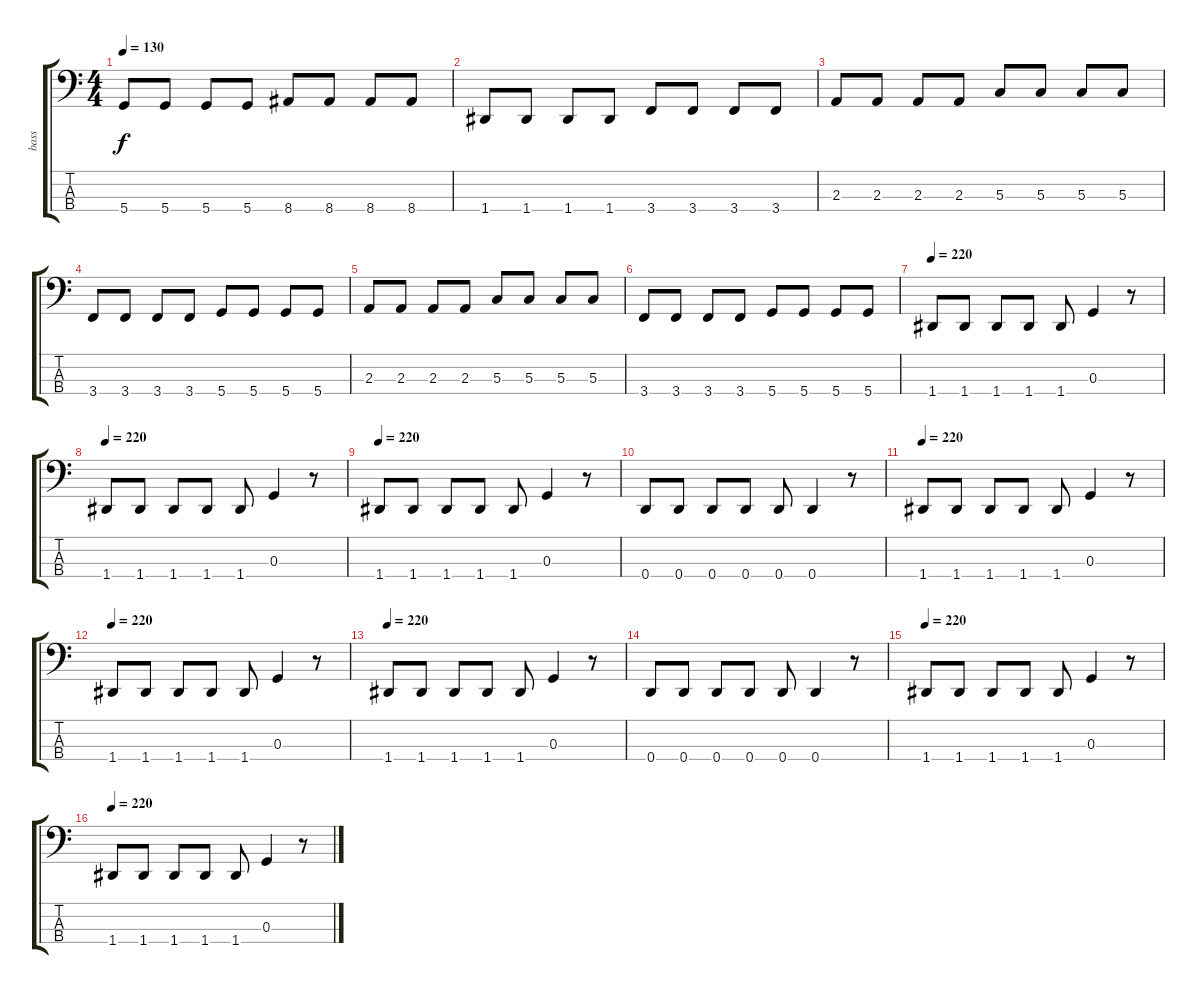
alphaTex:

\track ("bass" "bass") {instrument electricbasspick}
\staff {score tabs}
\tuning (F2 C2 G1 D1) {hide}
\ts (4 4)
\tempo 130
\clef f4
\ks c
5.4.8{dy f} 5.4.8 5.4.8 5.4.8 8.4.8 8.4.8 8.4.8 8.4.8 |
1.4.8 1.4.8 1.4.8 1.4.8 3.4.8 3.4.8 3.4.8 3.4.8 |
2.3.8 2.3.8 2.3.8 2.3.8 5.3.8 5.3.8 5.3.8 5.3.8 |
3.4.8 3.4.8 3.4.8 3.4.8 5.4.8 5.4.8 5.4.8 5.4.8 |
2.3.8 2.3.8 2.3.8 2.3.8 5.3.8 5.3.8 5.3.8 5.3.8 |
3.4.8 3.4.8 3.4.8 3.4.8 5.4.8 5.4.8 5.4.8 5.4.8 |
\tempo 220
1.4.8 1.4.8 1.4.8 1.4.8 1.4.8 0.3.4 r.8 |
\tempo 220
1.4.8 1.4.8 1.4.8 1.4.8 1.4.8 0.3.4 r.8 |
\tempo 220
1.4.8 1.4.8 1.4.8 1.4.8 1.4.8 0.3.4 r.8 |
0.4.8 0.4.8 0.4.8 0.4.8 0.4.8 0.4.4 r.8 |
\tempo 220
1.4.8 1.4.8 1.4.8 1.4.8 1.4.8 0.3.4 r.8 |
\tempo 220
1.4.8 1.4.8 1.4.8 1.4.8 1.4.8 0.3.4 r.8 |
\tempo 220
1.4.8 1.4.8 1.4.8 1.4.8 1.4.8 0.3.4 r.8 |
0.4.8 0.4.8 0.4.8 0.4.8 0.4.8 0.4.4 r.8 |
\tempo 220
1.4.8 1.4.8 1.4.8 1.4.8 1.4.8 0.3.4 r.8 |
\tempo 220
1.4.8 1.4.8 1.4.8 1.4.8 1.4.8 0.3.4 r.8
